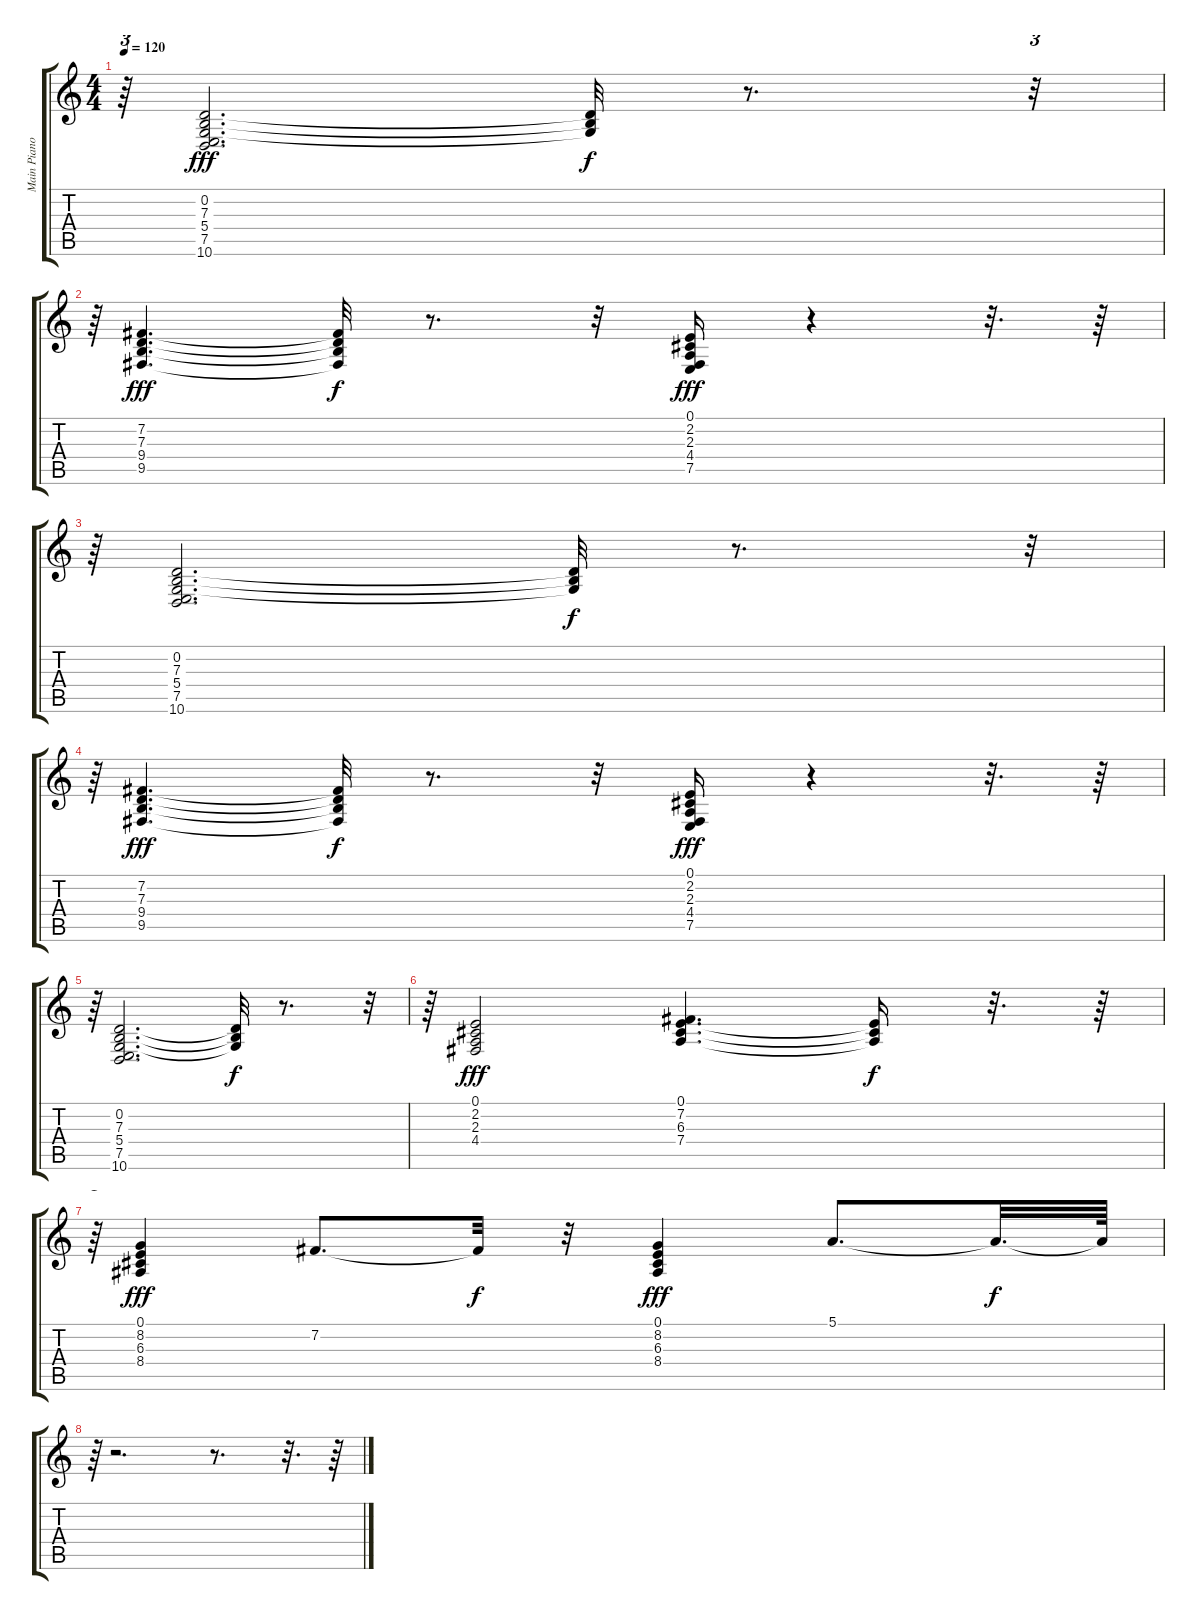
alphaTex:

\track ("Main Piano" "Main Piano") {instrument brightacousticpiano}
\staff {score tabs}
\tuning (E4 B3 G3 D3 A2 E2) {hide}
\ts (4 4)
\tempo 120
\clef g2
\ks c
r.64{tu (3 2) dy fff} (0.2 7.3 5.4 7.5 10.6).2{d} (0.2{t} 7.3{t} 5.4{t}).32{dy f} r.8{d} r.32{tu (3 2)} |
r.64{tu (3 2)} (7.2 7.3 9.4 9.5).4{d dy fff} (7.2{t} 7.3{t} 9.4{t} 9.5{t}).32{dy f} r.8{d} r.32 (0.1 2.2 2.3 4.4 7.5).16{dy fff} r.4 r.32{d} r.64 |
r.64{tu (3 2)} (0.2 7.3 5.4 7.5 10.6).2{d} (0.2{t} 7.3{t} 5.4{t}).32{dy f} r.8{d} r.32{tu (3 2)} |
r.64{tu (3 2)} (7.2 7.3 9.4 9.5).4{d dy fff} (7.2{t} 7.3{t} 9.4{t} 9.5{t}).32{dy f} r.8{d} r.32 (0.1 2.2 2.3 4.4 7.5).16{dy fff} r.4 r.32{d} r.64 |
r.64{tu (3 2)} (0.2 7.3 5.4 7.5 10.6).2{d} (0.2{t} 7.3{t} 5.4{t}).32{dy f} r.8{d} r.32{tu (3 2)} |
r.64{tu (3 2)} (0.1 2.2 2.3 4.4).2{dy fff} (0.1 7.2 6.3 7.4).4{d} (0.1{t} 6.3{t} 7.4{t}).16{dy f} r.32{d} r.64 |
r.64{tu (3 2)} (0.1 8.2 6.3 8.4).4{dy fff} 7.2.8{d} 7.2{t}.32{dy f} r.32 (0.1 8.2 6.3 8.4).4{dy fff} 5.1.8{d} 5.1{t}.32{d dy f} 5.1{t}.64 |
r.64{tu (3 2)} r.2{d} r.8{d} r.32{d} r.64
